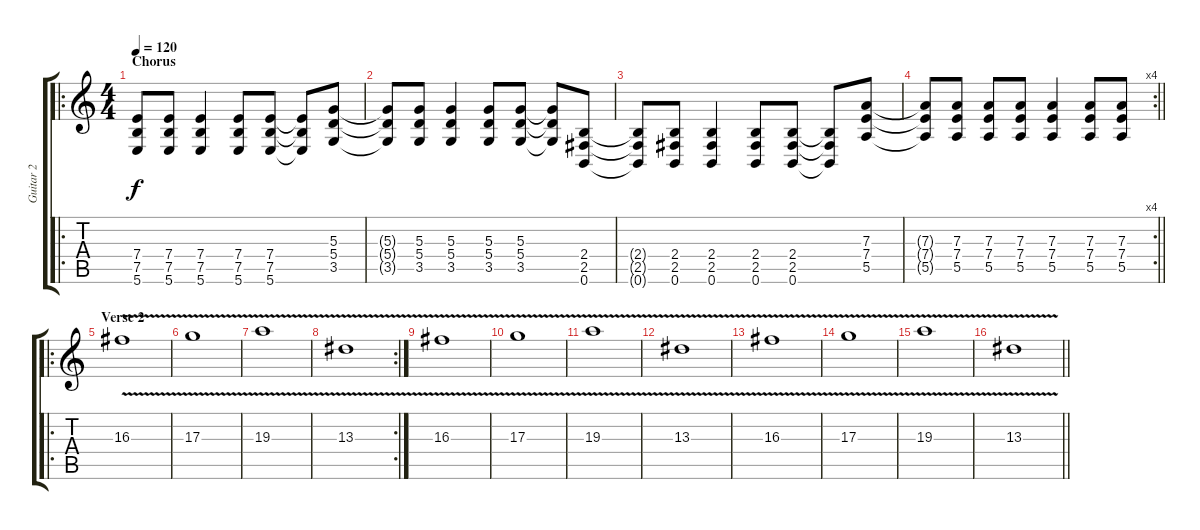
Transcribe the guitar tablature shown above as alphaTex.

\track ("Guitar 2" "Guitar 2") {instrument distortionguitar}
\staff {score tabs}
\tuning (B3 Gb3 D3 A2 E2 B1) {hide}
\ro
\ts (4 4)
\section ("" "Chorus")
\tempo 120
\clef g2
\ks c
(7.4 7.5 5.6).8{dy f volume 16} (7.4 7.5 5.6).8 (7.4 7.5 5.6).4 (7.4 7.5 5.6).8 (7.4 7.5 5.6).8 (7.4{t} 7.5{t} 5.6{t}).8 (5.3 5.4 3.5).8 |
(5.3{t} 5.4{t} 3.5{t}).8 (5.3 5.4 3.5).8 (5.3 5.4 3.5).4 (5.3 5.4 3.5).8 (5.3 5.4 3.5).8 (5.3{t} 5.4{t} 3.5{t}).8 (2.4 2.5 0.6).8 |
(2.4{t} 2.5{t} 0.6{t}).8 (2.4 2.5 0.6).8 (2.4 2.5 0.6).4 (2.4 2.5 0.6).8 (2.4 2.5 0.6).8 (2.4{t} 2.5{t} 0.6{t}).8 (7.3 7.4 5.5).8 |
\rc 4
\barLineRight lightlight
(7.3{t} 7.4{t} 5.5{t}).8 (7.3 7.4 5.5).8 (7.3 7.4 5.5).8 (7.3 7.4 5.5).8 (7.3 7.4 5.5).4 (7.3 7.4 5.5).8 (7.3 7.4 5.5).8 |
\ro
\section ("" "Verse 2")
16.3{v}.1{volume 12} |
17.3{v}.1 |
19.3{v}.1 |
\rc 2
13.3{v}.1 |
16.3{v}.1 |
17.3{v}.1 |
19.3{v}.1 |
13.3{v}.1 |
16.3{v}.1 |
17.3{v}.1 |
19.3{v}.1 |
\barLineRight lightlight
13.3{v}.1
